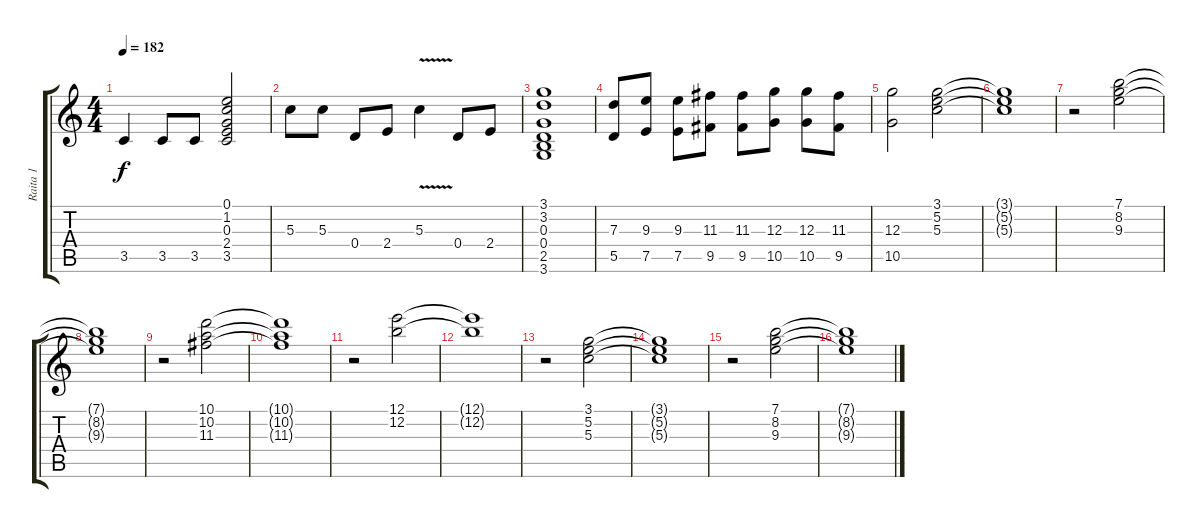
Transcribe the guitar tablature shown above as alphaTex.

\track ("Raita 1" "Raita 1") {instrument distortionguitar}
\staff {score tabs}
\tuning (E4 B3 G3 D3 A2 E2) {hide}
\ts (4 4)
\tempo 182
\clef g2
\ks c
3.5.4{dy f} 3.5.8 3.5.8 (0.1 1.2 0.3 2.4 3.5).2 |
5.3.8 5.3.8 0.4.8 2.4.8 5.3{v}.4 0.4.8 2.4.8 |
(3.1 3.2 0.3 0.4 2.5 3.6).1 |
(7.3 5.5).8 (9.3 7.5).8 (9.3 7.5).8 (11.3 9.5).8 (11.3 9.5).8 (12.3 10.5).8 (12.3 10.5).8 (11.3 9.5).8 |
(12.3 10.5).2 (3.1 5.2 5.3).2 |
(3.1{t} 5.2{t} 5.3{t}).1 |
r.2 (7.1 8.2 9.3).2 |
(7.1{t} 8.2{t} 9.3{t}).1 |
r.2 (10.1 10.2 11.3).2 |
(10.1{t} 10.2{t} 11.3{t}).1 |
r.2 (12.1 12.2).2 |
(12.1{t} 12.2{t}).1 |
r.2 (3.1 5.2 5.3).2 |
(3.1{t} 5.2{t} 5.3{t}).1 |
r.2 (7.1 8.2 9.3).2 |
(7.1{t} 8.2{t} 9.3{t}).1
